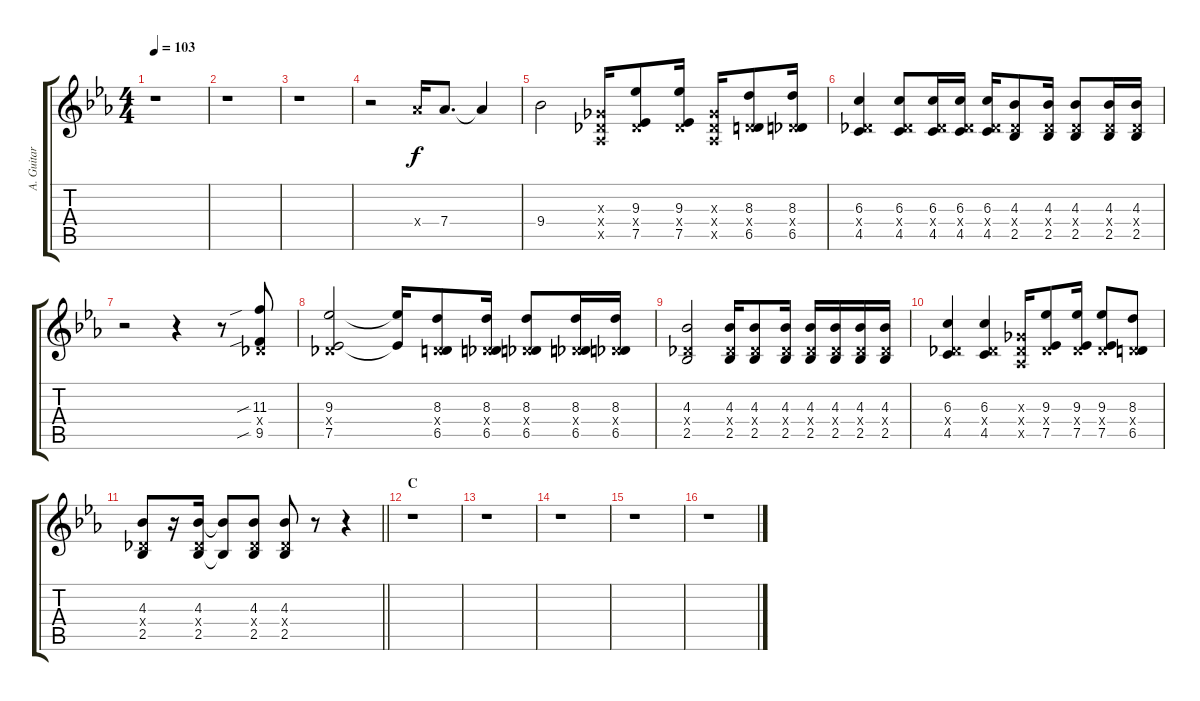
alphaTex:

\track ("A. Guitar II" "A. Guitar ") {instrument acousticguitarsteel}
\staff {score tabs}
\tuning (Eb4 Bb3 Gb3 Db3 Ab2 Eb2) {hide}
\ts (4 4)
\tempo 103
\clef g2
\ks eb
r.1{dy f} |
r.1 |
r.1 |
r.2 7.4{x}.16 7.4.8{d} 7.4{t}.4 |
9.4.2 (0.3{x} 0.4{x} 0.5{x}).16 (9.3 0.4{x} 7.5).8 (9.3 0.4{x} 7.5).16 (0.3{x} 0.4{x} 0.5{x}).16 (8.3 0.4{x} 6.5).8 (8.3 0.4{x} 6.5).16 |
(6.3 0.4{x} 4.5).4 (6.3 0.4{x} 4.5).8 (6.3 0.4{x} 4.5).16 (6.3 0.4{x} 4.5).16 (6.3 0.4{x} 4.5).16 (4.3 0.4{x} 2.5).8 (4.3 0.4{x} 2.5).16 (4.3 0.4{x} 2.5).8 (4.3 0.4{x} 2.5).16 (4.3 0.4{x} 2.5).16 |
r.2 r.4 r.8 (11.3{sib} 0.4{x} 9.5{sib}).8 |
(9.3 0.4{x} 7.5).2 (9.3{t} 7.5{t}).16 (8.3 0.4{x} 6.5).8 (8.3 0.4{x} 6.5).16 (8.3 0.4{x} 6.5).8 (8.3 0.4{x} 6.5).16 (8.3 0.4{x} 6.5).16 |
(4.3 0.4{x} 2.5).2 (4.3 0.4{x} 2.5).16 (4.3 0.4{x} 2.5).8 (4.3 0.4{x} 2.5).16 (4.3 0.4{x} 2.5).16 (4.3 0.4{x} 2.5).16 (4.3 0.4{x} 2.5).16 (4.3 0.4{x} 2.5).16 |
(6.3 0.4{x} 4.5).4 (6.3 0.4{x} 4.5).4 (0.3{x} 0.4{x} 0.5{x}).16 (9.3 0.4{x} 7.5).8 (9.3 0.4{x} 7.5).16 (9.3 0.4{x} 7.5).8 (8.3 0.4{x} 6.5).8 |
\barLineRight lightlight
(4.3 0.4{x} 2.5).8 r.16 (4.3 0.4{x} 2.5).16 (4.3{t} 2.5{t}).8 (4.3 0.4{x} 2.5).8 (4.3 0.4{x} 2.5).8 r.8 r.4 |
\section ("" "C")
r.1 |
r.1 |
r.1 |
r.1 |
r.1
